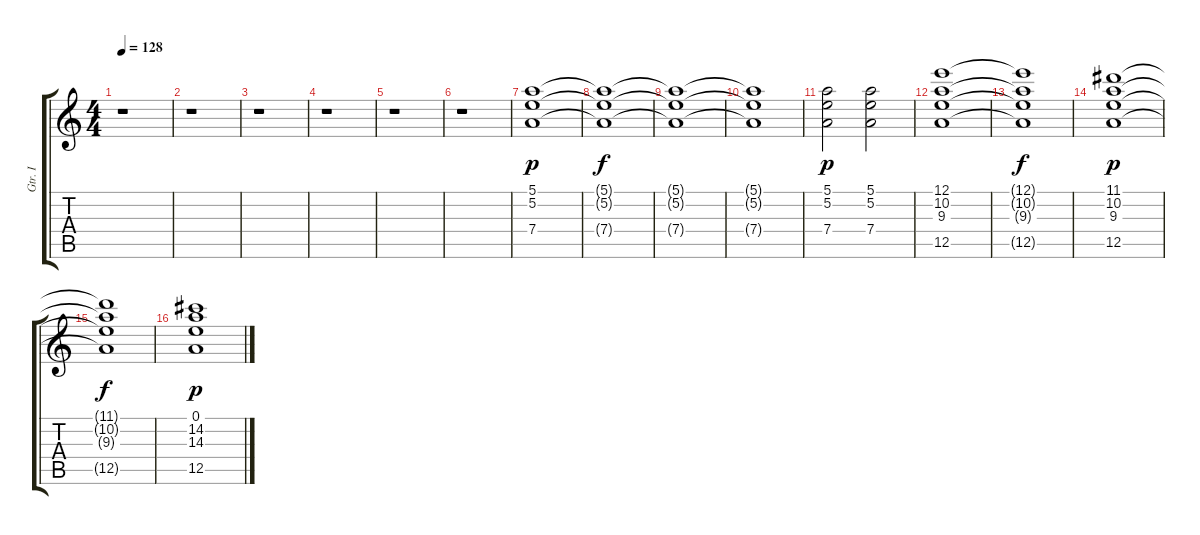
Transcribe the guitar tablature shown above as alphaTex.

\track ("Gtr. I" "Gtr. I") {instrument overdrivenguitar}
\staff {score tabs}
\tuning (E4 B3 G3 D3 A2 E2) {hide}
\ts (4 4)
\tempo 128
\clef g2
\ks c
r.1{dy f} |
r.1 |
r.1 |
r.1 |
r.1 |
r.1 |
(5.1 5.2 7.4).1{dy p} |
(5.1{t} 5.2{t} 7.4{t}).1{dy f} |
(5.1{t} 5.2{t} 7.4{t}).1 |
(5.1{t} 5.2{t} 7.4{t}).1 |
(5.1 5.2 7.4).2{dy p} (5.1 5.2 7.4).2 |
(12.1 10.2 9.3 12.5).1 |
(12.1{t} 10.2{t} 9.3{t} 12.5{t}).1{dy f} |
(11.1 10.2 9.3 12.5).1{dy p} |
(11.1{t} 10.2{t} 9.3{t} 12.5{t}).1{dy f} |
(0.1 14.2 14.3 12.5).1{dy p}
